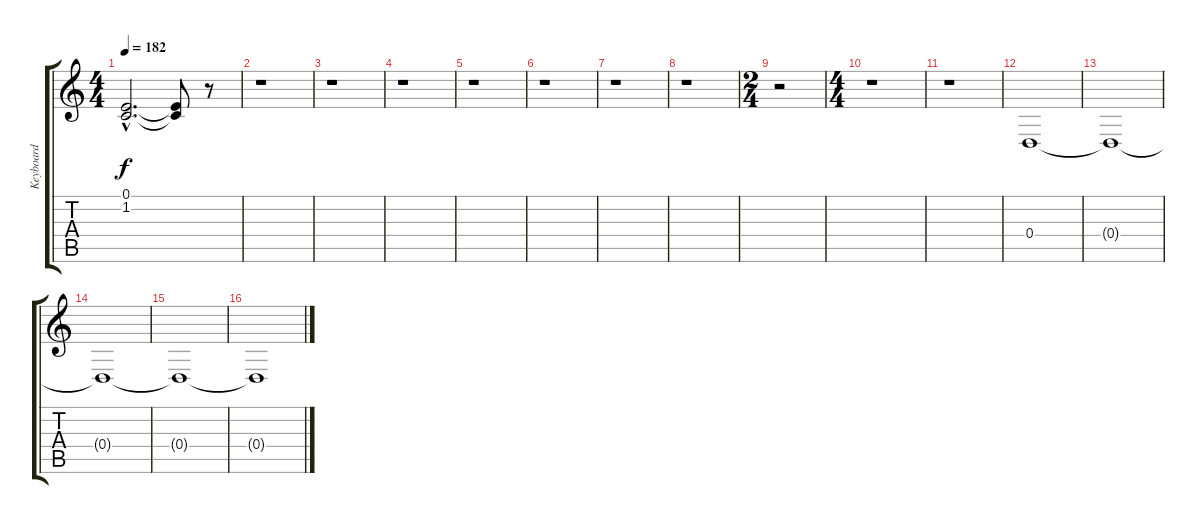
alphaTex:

\track ("Keyboard" "Keyboard") {instrument lead2sawtooth}
\staff {score tabs}
\tuning (E4 B3 G3 D3 A2 E2) {hide}
\ts (4 4)
\tempo 182
\clef g2
\ks c
(0.1{hac} 1.2{hac}).2{d dy f} (0.1{t} 1.2{t}).8 r.8 |
r.1 |
r.1 |
r.1 |
r.1 |
r.1 |
r.1 |
r.1 |
\ts (2 4)
r.2 |
\ts (4 4)
r.1 |
r.1 |
0.4.1 |
0.4{t}.1 |
0.4{t}.1 |
0.4{t}.1 |
0.4{t}.1
